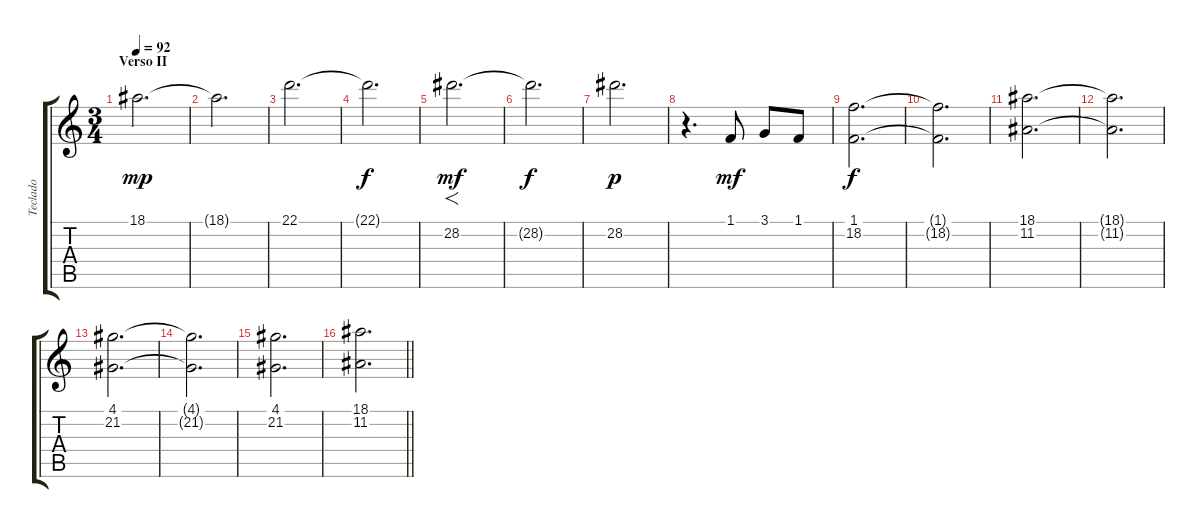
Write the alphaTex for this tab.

\track ("Teclado" "Teclado") {instrument synthvoice}
\staff {score tabs}
\tuning (E4 B3 G3 D3 A2 E2) {hide}
\ts (3 4)
\section ("" "Verso II")
\tempo 92
\clef g2
\ks c
18.1.2{d dy mp instrument piccolo} |
18.1{t}.2{d} |
22.1.2{d} |
22.1{t}.2{d dy f} |
28.2.2{f d dy mf} |
28.2{t}.2{d dy f} |
28.2.2{d dy p} |
r.4{d} 1.1.8{dy mf} 3.1.8 1.1.8 |
(1.1 18.2).2{d dy f} |
(1.1{t} 18.2{t}).2{d} |
(18.1 11.2).2{d} |
(18.1{t} 11.2{t}).2{d} |
(4.1 21.2).2{d} |
(4.1{t} 21.2{t}).2{d} |
(4.1 21.2).2{d} |
\barLineRight lightlight
(18.1 11.2).2{d}
